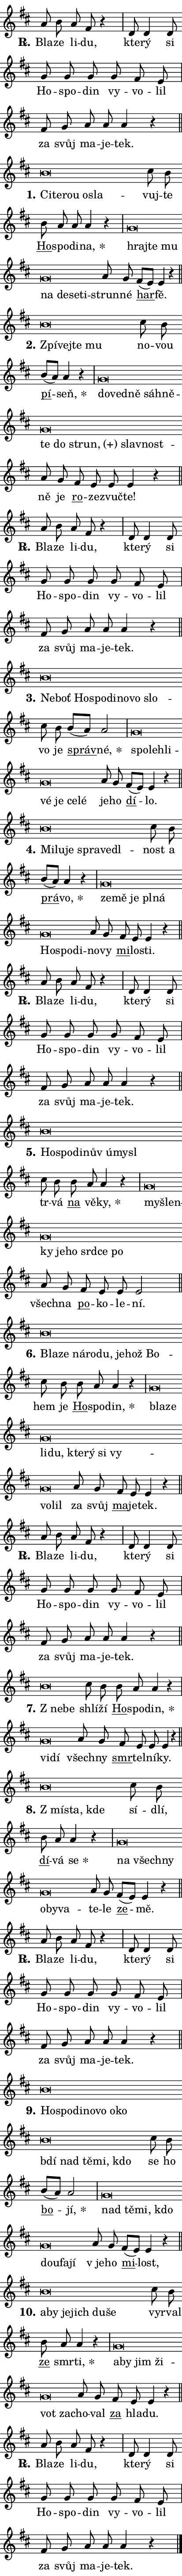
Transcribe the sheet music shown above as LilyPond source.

\version "2.24.0"
\header { tagline = "" }
\paper {
  indent = 0\cm
  top-margin = 0\cm
  right-margin = 0\cm
  bottom-margin = 0\cm
  left-margin = 0\cm
  paper-width = 7\cm
  page-breaking = #ly:one-page-breaking
  system-system-spacing.basic-distance = #11
  score-system-spacing.basic-distance = #11
  ragged-last = ##f
}


%% Author: Thomas Morley
%% https://lists.gnu.org/archive/html/lilypond-user/2020-05/msg00002.html
#(define (line-position grob)
"Returns position of @var[grob} in current system:
   @code{'start}, if at first time-step
   @code{'end}, if at last time-step
   @code{'middle} otherwise
"
  (let* ((col (ly:item-get-column grob))
         (ln (ly:grob-object col 'left-neighbor))
         (rn (ly:grob-object col 'right-neighbor))
         (col-to-check-left (if (ly:grob? ln) ln col))
         (col-to-check-right (if (ly:grob? rn) rn col))
         (break-dir-left
           (and
             (ly:grob-property col-to-check-left 'non-musical #f)
             (ly:item-break-dir col-to-check-left)))
         (break-dir-right
           (and
             (ly:grob-property col-to-check-right 'non-musical #f)
             (ly:item-break-dir col-to-check-right))))
        (cond ((eqv? 1 break-dir-left) 'start)
              ((eqv? -1 break-dir-right) 'end)
              (else 'middle))))

#(define (tranparent-at-line-position vctor)
  (lambda (grob)
  "Relying on @code{line-position} select the relevant enry from @var{vctor}.
Used to determine transparency,"
    (case (line-position grob)
      ((end) (not (vector-ref vctor 0)))
      ((middle) (not (vector-ref vctor 1)))
      ((start) (not (vector-ref vctor 2))))))

noteHeadBreakVisibility =
#(define-music-function (break-visibility)(vector?)
"Makes @code{NoteHead}s transparent relying on @var{break-visibility}"
#{
  \override NoteHead.transparent =
    #(tranparent-at-line-position break-visibility)
#})

#(define delete-ledgers-for-transparent-note-heads
  (lambda (grob)
    "Reads whether a @code{NoteHead} is transparent.
If so this @code{NoteHead} is removed from @code{'note-heads} from
@var{grob}, which is supposed to be @code{LedgerLineSpanner}.
As a result ledgers are not printed for this @code{NoteHead}"
    (let* ((nhds-array (ly:grob-object grob 'note-heads))
           (nhds-list
             (if (ly:grob-array? nhds-array)
                 (ly:grob-array->list nhds-array)
                 '()))
           ;; Relies on the transparent-property being done before
           ;; Staff.LedgerLineSpanner.after-line-breaking is executed.
           ;; This is fragile ...
           (to-keep
             (remove
               (lambda (nhd)
                 (ly:grob-property nhd 'transparent #f))
               nhds-list)))
      ;; TODO find a better method to iterate over grob-arrays, similiar
      ;; to filter/remove etc for lists
      ;; For now rebuilt from scratch
      (set! (ly:grob-object grob 'note-heads)  '())
      (for-each
        (lambda (nhd)
          (ly:pointer-group-interface::add-grob grob 'note-heads nhd))
        to-keep))))

hideNotes = {
  \noteHeadBreakVisibility #begin-of-line-visible
}
unHideNotes = {
  \noteHeadBreakVisibility #all-visible
}

% work-around for resetting accidentals
% https://lilypond.org/doc/v2.23/Documentation/notation/displaying-rhythms#unmetered-music
cadenzaMeasure = {
  \cadenzaOff
  \partial 1024 s1024
  \cadenzaOn
}

#(define-markup-command (accent layout props text) (markup?)
  "Underline accented syllable"
  (interpret-markup layout props
    #{\markup \override #'(offset . 4.3) \underline { #text }#}))

responsum = \markup \concat {
  "R" \hspace #-1.05 \path #0.1 #'((moveto 0 0.07) (lineto 0.9 0.8)) \hspace #0.05 "."
}

\layout {
    \context {
        \Staff
        \remove "Time_signature_engraver"
        \override LedgerLineSpanner.after-line-breaking = #delete-ledgers-for-transparent-note-heads
    }
    \context {
        \Voice {
            \override NoteHead.output-attributes = #'((class . "notehead"))
            \override Hairpin.height = #0.55
        }
    }
    \context {
        \Lyrics {
            \override StanzaNumber.output-attributes = #'((class . "stanzanumber"))
            \override LyricSpace.minimum-distance = #0.9
            \override LyricText.font-name = #"TeX Gyre Schola"
            \override LyricText.font-size = 1
            \override StanzaNumber.font-name = #"TeX Gyre Schola Bold"
            \override StanzaNumber.font-size = 1
        }
    }
}

% magnetic-lyrics.ily
%
%   written by
%     Jean Abou Samra <jean@abou-samra.fr>
%     Werner Lemberg <wl@gnu.org>
%
%   adapted by
%     Jiri Hon <jiri.hon@gmail.com>
%
% Version 2022-Apr-15

% https://www.mail-archive.com/lilypond-user@gnu.org/msg149350.html

#(define (Left_hyphen_pointer_engraver context)
   "Collect syllable-hyphen-syllable occurrences in lyrics and store
them in properties.  This engraver only looks to the left.  For
example, if the lyrics input is @code{foo -- bar}, it does the
following.

@itemize @bullet
@item
Set the @code{text} property of the @code{LyricHyphen} grob between
@q{foo} and @q{bar} to @code{foo}.

@item
Set the @code{left-hyphen} property of the @code{LyricText} grob with
text @q{foo} to the @code{LyricHyphen} grob between @q{foo} and
@q{bar}.
@end itemize

Use this auxiliary engraver in combination with the
@code{lyric-@/text::@/apply-@/magnetic-@/offset!} hook."
   (let ((hyphen #f)
         (text #f))
     (make-engraver
      (acknowledgers
       ((lyric-syllable-interface engraver grob source-engraver)
        (set! text grob)))
      (end-acknowledgers
       ((lyric-hyphen-interface engraver grob source-engraver)
        ;(when (not (grob::has-interface grob 'lyric-space-interface))
          (set! hyphen grob)));)
      ((stop-translation-timestep engraver)
       (when (and text hyphen)
         (ly:grob-set-object! text 'left-hyphen hyphen))
       (set! text #f)
       (set! hyphen #f)))))

#(define (lyric-text::apply-magnetic-offset! grob)
   "If the space between two syllables is less than the value in
property @code{LyricText@/.details@/.squash-threshold}, move the right
syllable to the left so that it gets concatenated with the left
syllable.

Use this function as a hook for
@code{LyricText@/.after-@/line-@/breaking} if the
@code{Left_@/hyphen_@/pointer_@/engraver} is active."
   (let ((hyphen (ly:grob-object grob 'left-hyphen #f)))
     (when hyphen
       (let ((left-text (ly:spanner-bound hyphen LEFT)))
         (when (grob::has-interface left-text 'lyric-syllable-interface)
           (let* ((common (ly:grob-common-refpoint grob left-text X))
                  (this-x-ext (ly:grob-extent grob common X))
                  (left-x-ext
                   (begin
                     ;; Trigger magnetism for left-text.
                     (ly:grob-property left-text 'after-line-breaking)
                     (ly:grob-extent left-text common X)))
                  ;; `delta` is the gap width between two syllables.
                  (delta (- (interval-start this-x-ext)
                            (interval-end left-x-ext)))
                  (details (ly:grob-property grob 'details))
                  (threshold (assoc-get 'squash-threshold details 0.2)))
             (when (< delta threshold)
               (let* (;; We have to manipulate the input text so that
                      ;; ligatures crossing syllable boundaries are not
                      ;; disabled.  For languages based on the Latin
                      ;; script this is essentially a beautification.
                      ;; However, for non-Western scripts it can be a
                      ;; necessity.
                      (lt (ly:grob-property left-text 'text))
                      (rt (ly:grob-property grob 'text))
                      (is-space (grob::has-interface hyphen 'lyric-space-interface))
                      (space (if is-space " " ""))
                      (space-markup (grob-interpret-markup grob " "))
                      (space-size (interval-length (ly:stencil-extent space-markup X)))
                      (extra-delta (if is-space space-size 0))
                      ;; Append new syllable.
                      (ltrt-space (if (and (string? lt) (string? rt))
                                (string-append lt space rt)
                                (make-concat-markup (list lt space rt))))
                      ;; Right-align `ltrt` to the right side.
                      (ltrt-space-markup (grob-interpret-markup
                               grob
                               (make-translate-markup
                                (cons (interval-length this-x-ext) 0)
                                (make-right-align-markup ltrt-space)))))
                 (begin
                   ;; Don't print `left-text`.
                   (ly:grob-set-property! left-text 'stencil #f)
                   ;; Set text and stencil (which holds all collected
                   ;; syllables so far) and shift it to the left.
                   (ly:grob-set-property! grob 'text ltrt-space)
                   (ly:grob-set-property! grob 'stencil ltrt-space-markup)
                   (ly:grob-translate-axis! grob (- (- delta extra-delta)) X))))))))))


#(define (lyric-hyphen::displace-bounds-first grob)
   ;; Make very sure this callback isn't triggered too early.
   (let ((left (ly:spanner-bound grob LEFT))
         (right (ly:spanner-bound grob RIGHT)))
     (ly:grob-property left 'after-line-breaking)
     (ly:grob-property right 'after-line-breaking)
     (ly:lyric-hyphen::print grob)))

squashThreshold = #0.4

\layout {
  \context {
    \Lyrics
    \consists #Left_hyphen_pointer_engraver
    \override LyricText.after-line-breaking =
      #lyric-text::apply-magnetic-offset!
    \override LyricHyphen.stencil = #lyric-hyphen::displace-bounds-first
    \override LyricText.details.squash-threshold = \squashThreshold
    \override LyricHyphen.minimum-distance = 0
    \override LyricHyphen.minimum-length = \squashThreshold
  }
}

squash = \override LyricText.details.squash-threshold = 9999
unSquash = \override LyricText.details.squash-threshold = \squashThreshold

left = \override LyricText.self-alignment-X = #LEFT
unLeft = \revert LyricText.self-alignment-X

starOffset = #(lambda (grob) 
                (let ((x_offset (ly:self-alignment-interface::aligned-on-x-parent grob)))
                  (if (= x_offset 0) 0 (+ x_offset 1.2))))

star = #(define-music-function (syllable)(string?)
"Append star separator at the end of a syllable"
#{
  \once \override LyricText.X-offset = #starOffset
  \lyricmode { \markup {
    #syllable
    \override #'((font-name . "TeX Gyre Schola Bold")) \hspace #0.2 \lower #0.65 \larger "*"
  } }
#})

starAccent = #(define-music-function (syllable)(string?)
"Append star separator at the end of a syllable and make accent"
#{
  \once \override LyricText.X-offset = #starOffset
  \lyricmode { \markup {
    \accent #syllable
    \override #'((font-name . "TeX Gyre Schola Bold")) \hspace #0.2 \lower #0.65 \larger "*"
  } }
#})

breath = #(define-music-function (syllable)(string?)
"Append breathing indicator at the end of a syllable"
#{
  \lyricmode { \markup { #syllable "+" } }
#})

optionalBreath = #(define-music-function (syllable)(string?)
"Append optional breathing indicator at the end of a syllable"
#{
  \lyricmode { \markup { #syllable "(+)" } }
#})


\score {
    <<
        \new Voice = "melody" { \cadenzaOn \key d \major \relative { a'8 b a fis r4 \cadenzaMeasure \bar "|" d8 d4 d8 \bar "" g g g \bar "" g fis e \cadenzaMeasure \bar "|" fis g a a a4 r \cadenzaMeasure \bar "||" \break } }
        \new Lyrics \lyricsto "melody" { \lyricmode { \set stanza = \responsum
Bla -- ze li -- du, kte -- rý si Ho -- spo -- din vy -- vo -- lil za svůj ma -- je -- tek. } }
    >>
    \layout {}
}

\score {
    <<
        \new Voice = "melody" { \cadenzaOn \key d \major \relative { b'\breve*1/16 \hideNotes \breve*1/16 \bar "" \breve*1/16 \bar "" \breve*1/16 \breve*1/16 \bar "" \unHideNotes cis8 b \bar "" b a a a4 r \cadenzaMeasure \bar "|" g\breve*1/16 \hideNotes \breve*1/16 \bar "" \breve*1/16 \bar "" \breve*1/16 \bar "" \breve*1/16 \bar "" \breve*1/16 \breve*1/16 \bar "" \unHideNotes a8 g \bar "" fis[( e)] e4 r \cadenzaMeasure \bar "||" \break } }
        \new Lyrics \lyricsto "melody" { \lyricmode { \set stanza = "1."
\left Ci -- \squash te -- rou o -- sla -- \unLeft \unSquash vuj -- te \markup \accent Ho -- spo -- di -- \star na, \left hraj -- \squash te mu na de -- se -- ti -- \unLeft \unSquash strun -- né \markup \accent har -- fě. } }
    >>
    \layout {}
}

\score {
    <<
        \new Voice = "melody" { \cadenzaOn \key d \major \relative { b'\breve*1/16 \hideNotes \breve*1/16 \bar "" \breve*1/16 \breve*1/16 \bar "" \unHideNotes cis8 b \bar "" b[( a)] a4 r \cadenzaMeasure \bar "|" g\breve*1/16 \hideNotes \breve*1/16 \bar "" \breve*1/16 \bar "" \breve*1/16 \bar "" \breve*1/16 \bar "" \breve*1/16 \bar "" \breve*1/16 \bar "" \breve*1/16 \bar "" \breve*1/16 \breve*1/16 \bar "" \unHideNotes a8 g \bar "" fis e e e4 r \cadenzaMeasure \bar "||" \break } }
        \new Lyrics \lyricsto "melody" { \lyricmode { \set stanza = "2."
\left Zpí -- \squash vej -- te mu \unLeft \unSquash no -- vou \markup \accent pí -- \star seň, \left do -- \squash ved -- ně sáh -- ně -- te do \optionalBreath strun, slav -- nost -- \unLeft \unSquash ně je \markup \accent ro -- ze -- zvuč -- te! } }
    >>
    \layout {}
}

\score {
    <<
        \new Voice = "melody" { \cadenzaOn \key d \major \relative { a'8 b a fis r4 \cadenzaMeasure \bar "|" d8 d4 d8 \bar "" g g g \bar "" g fis e \cadenzaMeasure \bar "|" fis g a a a4 r \cadenzaMeasure \bar "||" \break } }
        \new Lyrics \lyricsto "melody" { \lyricmode { \set stanza = \responsum
Bla -- ze li -- du, kte -- rý si Ho -- spo -- din vy -- vo -- lil za svůj ma -- je -- tek. } }
    >>
    \layout {}
}

\score {
    <<
        \new Voice = "melody" { \cadenzaOn \key d \major \relative { b'\breve*1/16 \hideNotes \breve*1/16 \bar "" \breve*1/16 \bar "" \breve*1/16 \bar "" \breve*1/16 \bar "" \breve*1/16 \bar "" \breve*1/16 \breve*1/16 \bar "" \unHideNotes cis8 b \bar "" b[( a)] a2 \cadenzaMeasure \bar "|" g\breve*1/16 \hideNotes \breve*1/16 \bar "" \breve*1/16 \bar "" \breve*1/16 \bar "" \breve*1/16 \bar "" \breve*1/16 \breve*1/16 \bar "" \unHideNotes a8 g \bar "" fis[( e)] e4 r \cadenzaMeasure \bar "||" \break } }
        \new Lyrics \lyricsto "melody" { \lyricmode { \set stanza = "3."
\left Ne -- \squash boť Ho -- spo -- di -- no -- vo slo -- \unLeft \unSquash vo je \markup \accent správ -- \star né, \left spo -- \squash leh -- li -- vé je ce -- lé \unLeft \unSquash je -- ho \markup \accent dí -- lo. } }
    >>
    \layout {}
}

\score {
    <<
        \new Voice = "melody" { \cadenzaOn \key d \major \relative { b'\breve*1/16 \hideNotes \breve*1/16 \bar "" \breve*1/16 \bar "" \breve*1/16 \bar "" \breve*1/16 \breve*1/16 \bar "" \unHideNotes cis8 b \bar "" b[( a)] a4 r \cadenzaMeasure \bar "|" g\breve*1/16 \hideNotes \breve*1/16 \bar "" \breve*1/16 \bar "" \breve*1/16 \bar "" \breve*1/16 \bar "" \breve*1/16 \bar "" \breve*1/16 \breve*1/16 \bar "" \unHideNotes a8 g \bar "" fis e e4 r \cadenzaMeasure \bar "||" \break } }
        \new Lyrics \lyricsto "melody" { \lyricmode { \set stanza = "4."
\left Mi -- \squash lu -- je spra -- ve -- dl -- \unLeft \unSquash nost a \markup \accent prá -- \star vo, \left ze -- \squash mě je pl -- ná Ho -- spo -- di -- \unLeft \unSquash no -- vy \markup \accent mi -- lo -- sti. } }
    >>
    \layout {}
}

\score {
    <<
        \new Voice = "melody" { \cadenzaOn \key d \major \relative { a'8 b a fis r4 \cadenzaMeasure \bar "|" d8 d4 d8 \bar "" g g g \bar "" g fis e \cadenzaMeasure \bar "|" fis g a a a4 r \cadenzaMeasure \bar "||" \break } }
        \new Lyrics \lyricsto "melody" { \lyricmode { \set stanza = \responsum
Bla -- ze li -- du, kte -- rý si Ho -- spo -- din vy -- vo -- lil za svůj ma -- je -- tek. } }
    >>
    \layout {}
}

\score {
    <<
        \new Voice = "melody" { \cadenzaOn \key d \major \relative { b'\breve*1/16 \hideNotes \breve*1/16 \bar "" \breve*1/16 \bar "" \breve*1/16 \bar "" \breve*1/16 \bar "" \breve*1/16 \breve*1/16 \bar "" \unHideNotes cis8 b \bar "" b a a4 r \cadenzaMeasure \bar "|" g\breve*1/16 \hideNotes \breve*1/16 \bar "" \breve*1/16 \bar "" \breve*1/16 \bar "" \breve*1/16 \bar "" \breve*1/16 \bar "" \breve*1/16 \breve*1/16 \bar "" \unHideNotes a8 g \bar "" fis e e e2 \cadenzaMeasure \bar "||" \break } }
        \new Lyrics \lyricsto "melody" { \lyricmode { \set stanza = "5."
\left Ho -- \squash spo -- di -- nův ú -- my -- sl \unLeft \unSquash tr -- vá \markup \accent na vě -- \star ky, \left my -- \squash šlen -- ky je -- ho srd -- ce po \unLeft \unSquash všech -- na \markup \accent po -- ko -- le -- ní. } }
    >>
    \layout {}
}

\score {
    <<
        \new Voice = "melody" { \cadenzaOn \key d \major \relative { b'\breve*1/16 \hideNotes \breve*1/16 \bar "" \breve*1/16 \bar "" \breve*1/16 \bar "" \breve*1/16 \bar "" \breve*1/16 \bar "" \breve*1/16 \breve*1/16 \bar "" \unHideNotes cis8 b \bar "" b a a4 r \cadenzaMeasure \bar "|" g\breve*1/16 \hideNotes \breve*1/16 \bar "" \breve*1/16 \bar "" \breve*1/16 \bar "" \breve*1/16 \bar "" \breve*1/16 \bar "" \breve*1/16 \bar "" \breve*1/16 \bar "" \breve*1/16 \breve*1/16 \bar "" \unHideNotes a8 g \bar "" fis e e4 r \cadenzaMeasure \bar "||" \break } }
        \new Lyrics \lyricsto "melody" { \lyricmode { \set stanza = "6."
\left Bla -- \squash ze ná -- ro -- du, je -- hož Bo -- \unLeft \unSquash hem je \markup \accent Ho -- spo -- \star din, \left bla -- \squash ze li -- du, kte -- rý si vy -- vo -- lil \unLeft \unSquash za svůj \markup \accent ma -- je -- tek. } }
    >>
    \layout {}
}

\score {
    <<
        \new Voice = "melody" { \cadenzaOn \key d \major \relative { a'8 b a fis r4 \cadenzaMeasure \bar "|" d8 d4 d8 \bar "" g g g \bar "" g fis e \cadenzaMeasure \bar "|" fis g a a a4 r \cadenzaMeasure \bar "||" \break } }
        \new Lyrics \lyricsto "melody" { \lyricmode { \set stanza = \responsum
Bla -- ze li -- du, kte -- rý si Ho -- spo -- din vy -- vo -- lil za svůj ma -- je -- tek. } }
    >>
    \layout {}
}

\score {
    <<
        \new Voice = "melody" { \cadenzaOn \key d \major \relative { b'\breve*1/16 \hideNotes \breve*1/16 \bar "" \unHideNotes cis8 b \bar "" b a a4 r \cadenzaMeasure \bar "|" g\breve*1/16 \hideNotes \breve*1/16 \bar "" \unHideNotes a8 g \bar "" fis e e e4 r \cadenzaMeasure \bar "||" \break } }
        \new Lyrics \lyricsto "melody" { \lyricmode { \set stanza = "7."
\left "Z ne" -- \squash be \unLeft \unSquash shlí -- ží \markup \accent Ho -- spo -- \star din, \left vi -- \squash dí \unLeft \unSquash všech -- ny \markup \accent smr -- tel -- ní -- ky. } }
    >>
    \layout {}
}

\score {
    <<
        \new Voice = "melody" { \cadenzaOn \key d \major \relative { b'\breve*1/16 \hideNotes \breve*1/16 \breve*1/16 \bar "" \unHideNotes cis8 b \bar "" b a a4 r \cadenzaMeasure \bar "|" g\breve*1/16 \hideNotes \breve*1/16 \bar "" \breve*1/16 \bar "" \breve*1/16 \bar "" \breve*1/16 \breve*1/16 \bar "" \unHideNotes a8 g \bar "" fis[( e)] e4 r \cadenzaMeasure \bar "||" \break } }
        \new Lyrics \lyricsto "melody" { \lyricmode { \set stanza = "8."
\left "Z mí" -- \squash sta, kde \unLeft \unSquash sí -- dlí, \markup \accent dí -- vá \star se \left na \squash všech -- ny o -- by -- va -- \unLeft \unSquash te -- le \markup \accent ze -- mě. } }
    >>
    \layout {}
}

\score {
    <<
        \new Voice = "melody" { \cadenzaOn \key d \major \relative { a'8 b a fis r4 \cadenzaMeasure \bar "|" d8 d4 d8 \bar "" g g g \bar "" g fis e \cadenzaMeasure \bar "|" fis g a a a4 r \cadenzaMeasure \bar "||" \break } }
        \new Lyrics \lyricsto "melody" { \lyricmode { \set stanza = \responsum
Bla -- ze li -- du, kte -- rý si Ho -- spo -- din vy -- vo -- lil za svůj ma -- je -- tek. } }
    >>
    \layout {}
}

\score {
    <<
        \new Voice = "melody" { \cadenzaOn \key d \major \relative { b'\breve*1/16 \hideNotes \breve*1/16 \bar "" \breve*1/16 \bar "" \breve*1/16 \bar "" \breve*1/16 \bar "" \breve*1/16 \bar "" \breve*1/16 \bar "" \breve*1/16 \bar "" \breve*1/16 \bar "" \breve*1/16 \bar "" \breve*1/16 \breve*1/16 \bar "" \unHideNotes cis8 b \bar "" b[( a)] a2 \cadenzaMeasure \bar "|" g\breve*1/16 \hideNotes \breve*1/16 \bar "" \breve*1/16 \bar "" \breve*1/16 \bar "" \breve*1/16 \bar "" \breve*1/16 \breve*1/16 \bar "" \unHideNotes a8 g \bar "" fis[( e)] e4 r \cadenzaMeasure \bar "||" \break } }
        \new Lyrics \lyricsto "melody" { \lyricmode { \set stanza = "9."
\left Ho -- \squash spo -- di -- no -- vo o -- ko bdí nad tě -- mi, kdo \unLeft \unSquash se ho \markup \accent bo -- \star jí, \left nad \squash tě -- mi, kdo dou -- fa -- jí \unLeft \unSquash "v je" -- ho \markup \accent mi -- lost, } }
    >>
    \layout {}
}

\score {
    <<
        \new Voice = "melody" { \cadenzaOn \key d \major \relative { b'\breve*1/16 \hideNotes \breve*1/16 \bar "" \breve*1/16 \bar "" \breve*1/16 \bar "" \breve*1/16 \breve*1/16 \bar "" \unHideNotes cis8 b \bar "" b a a4 r \cadenzaMeasure \bar "|" g\breve*1/16 \hideNotes \breve*1/16 \bar "" \breve*1/16 \bar "" \breve*1/16 \bar "" \breve*1/16 \breve*1/16 \bar "" \unHideNotes a8 g \bar "" fis e e4 r \cadenzaMeasure \bar "||" \break } }
        \new Lyrics \lyricsto "melody" { \lyricmode { \set stanza = "10."
\left a -- \squash by je -- jich du -- še \unLeft \unSquash vy -- rval \markup \accent ze smr -- \star ti, \left a -- \squash by jim ži -- vot za -- \unLeft \unSquash cho -- val \markup \accent za hla -- du. } }
    >>
    \layout {}
}

\score {
    <<
        \new Voice = "melody" { \cadenzaOn \key d \major \relative { a'8 b a fis r4 \cadenzaMeasure \bar "|" d8 d4 d8 \bar "" g g g \bar "" g fis e \cadenzaMeasure \bar "|" fis g a a a4 r \cadenzaMeasure \bar "||" \break } \bar "|." }
        \new Lyrics \lyricsto "melody" { \lyricmode { \set stanza = \responsum
Bla -- ze li -- du, kte -- rý si Ho -- spo -- din vy -- vo -- lil za svůj ma -- je -- tek. } }
    >>
    \layout {}
}
